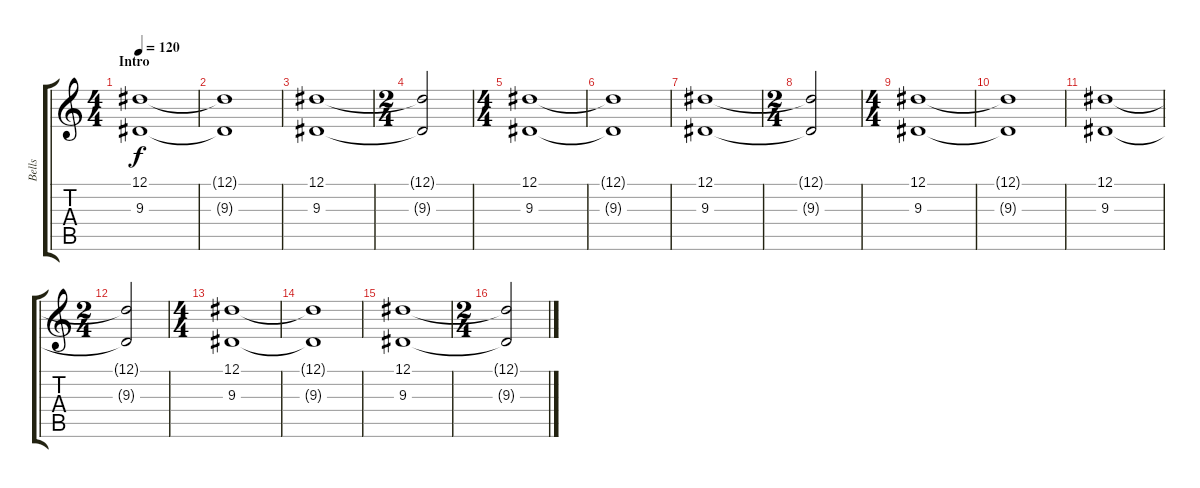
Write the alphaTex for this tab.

\track ("Bells" "Bells") {instrument tubularbells}
\staff {score tabs}
\tuning (Eb4 Bb3 Gb3 Db3 Ab2 Eb2) {hide}
\ts (4 4)
\section ("" "Intro")
\tempo 120
\clef g2
\ks c
(12.1 9.3).1{dy f instrument tubularbells} |
(12.1{t} 9.3{t}).1 |
(12.1 9.3).1 |
\ts (2 4)
(12.1{t} 9.3{t}).2 |
\ts (4 4)
(12.1 9.3).1 |
(12.1{t} 9.3{t}).1 |
(12.1 9.3).1 |
\ts (2 4)
(12.1{t} 9.3{t}).2 |
\ts (4 4)
(12.1 9.3).1 |
(12.1{t} 9.3{t}).1 |
(12.1 9.3).1 |
\ts (2 4)
(12.1{t} 9.3{t}).2 |
\ts (4 4)
(12.1 9.3).1 |
(12.1{t} 9.3{t}).1 |
(12.1 9.3).1 |
\ts (2 4)
(12.1{t} 9.3{t}).2
